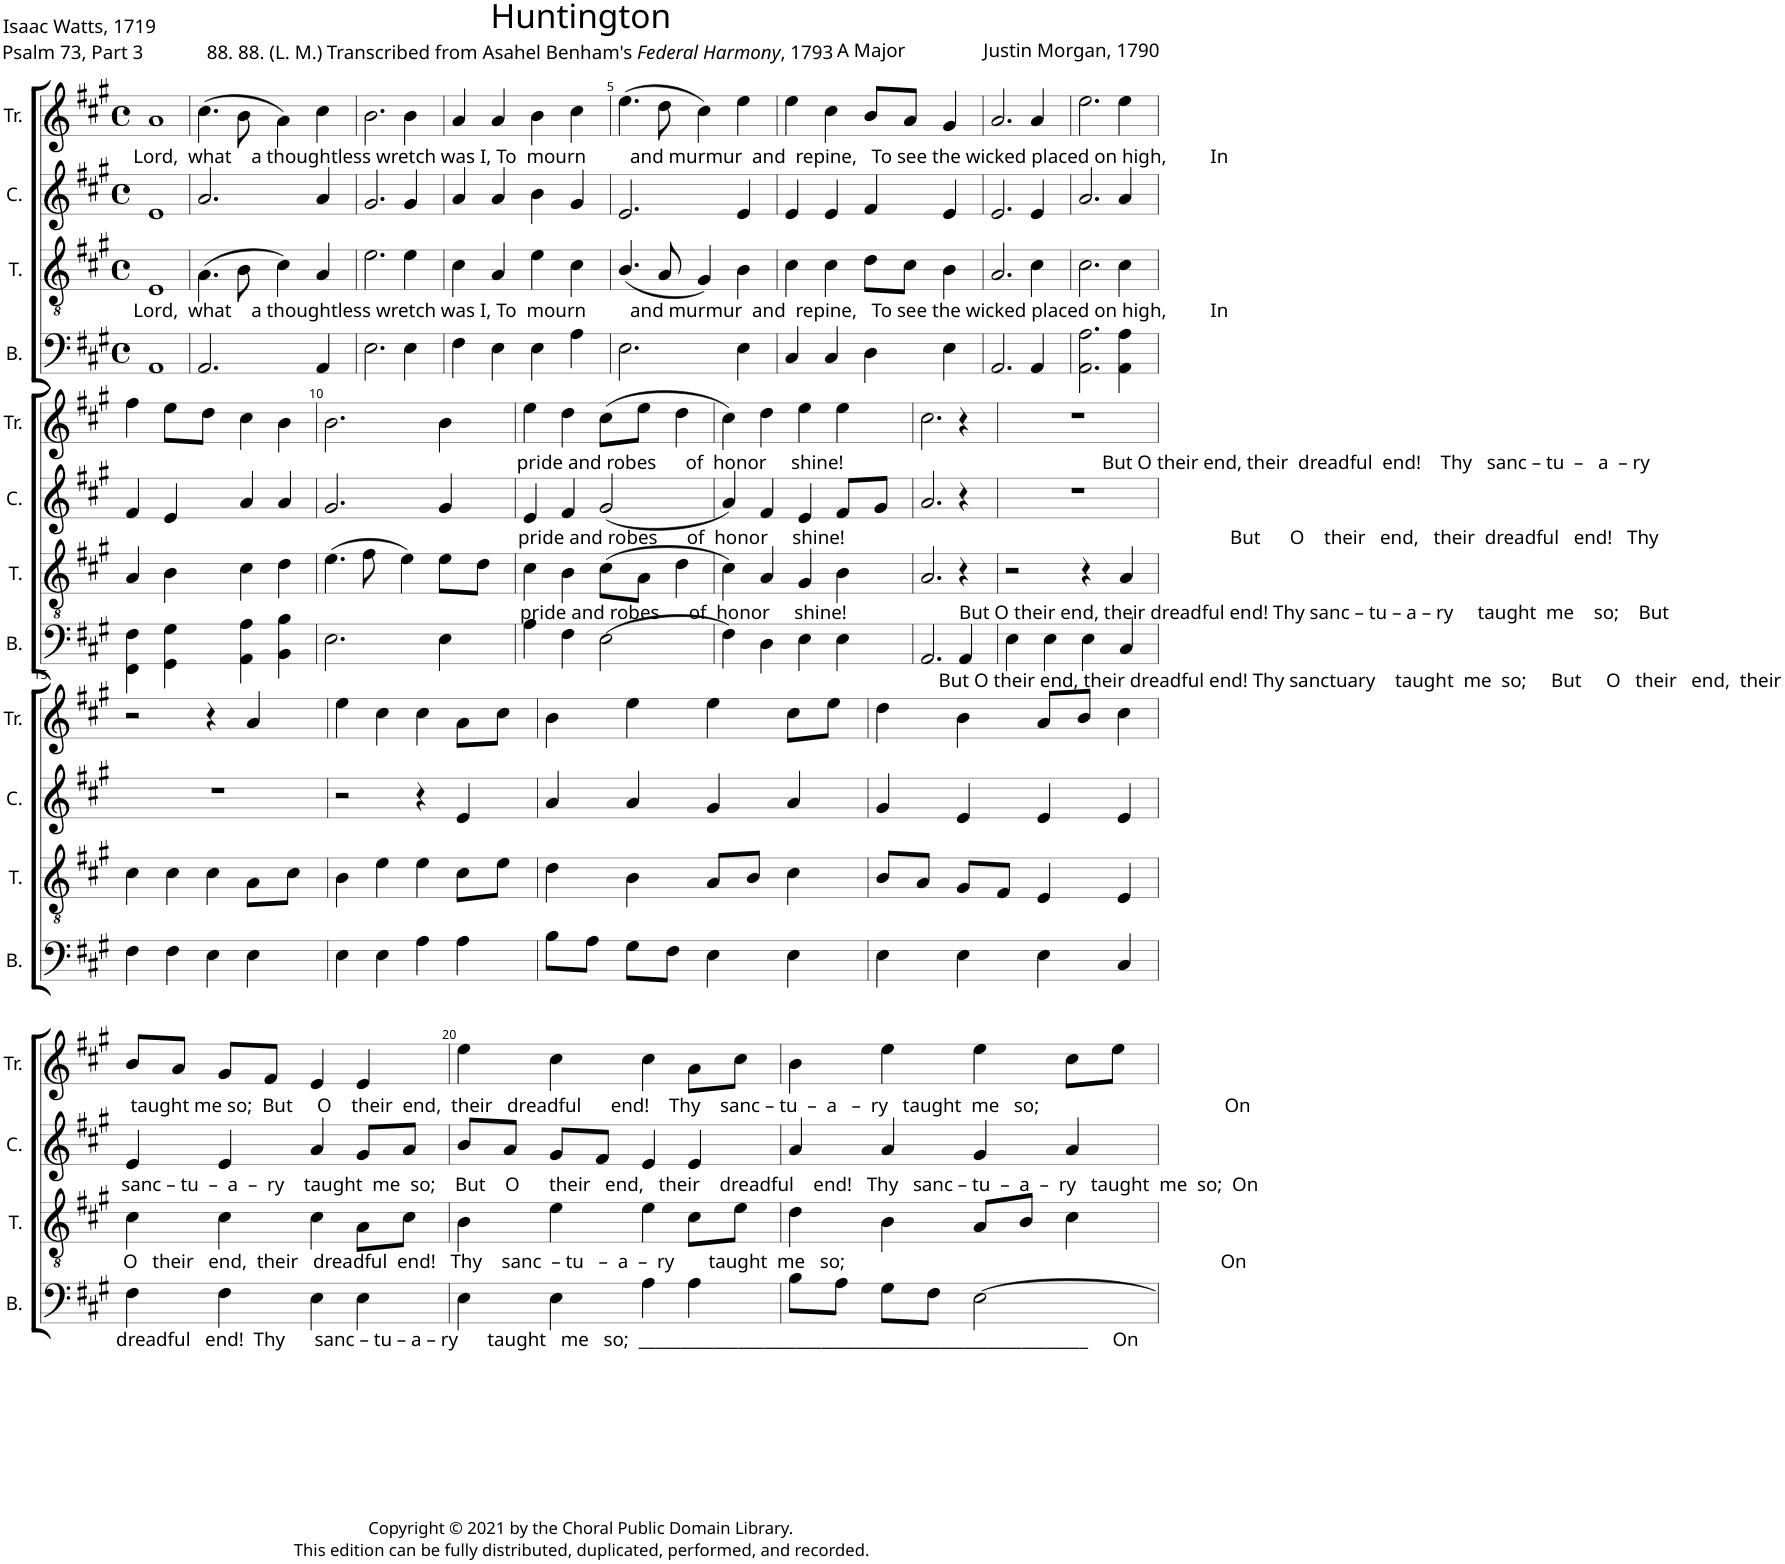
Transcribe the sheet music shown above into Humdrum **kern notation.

**kern	**kern	**kern	**kern
*part4	*part3	*part2	*part1
*staff4	*staff3	*staff2	*staff1
*I"B.	*I"T.	*I"C.	*I"Tr.
*I'B.	*I'T.	*I'C.	*I'Tr.
*clefF4	*clefGv2	*clefG2	*clefG2
*k[f#c#g#]	*k[f#c#g#]	*k[f#c#g#]	*k[f#c#g#]
*M4/4	*M4/4	*M4/4	*M4/4
*met(c)	*met(c)	*met(c)	*met(c)
=1	=1	=1	=1
!	!	!	!LO:TX:b:t=Lord,  what    a thoughtless wretch was I, To  mourn         and murmur  and  repine,   To see the wicked placed on high,         In
!	!LO:TX:b:t=Lord,  what    a thoughtless wretch was I, To  mourn         and murmur  and  repine,   To see the wicked placed on high,         In	!	!
1AA	1E	1e	1a
=2	=2	=2	=2
2.AA/	(4.A\	2.a/	(4.cc#\
.	8B\	.	8b\
.	4c#\)	.	4a\)
4AA/	4A/	4a/	4cc#\
=3	=3	=3	=3
2.E\	2.e\	2.g#/	2.b\
4E\	4e\	4g#/	4b\
=4	=4	=4	=4
4F#\	4c#\	4a/	4a/
4E\	4A/	4a/	4a/
4E\	4e\	4b\	4b\
4A\	4c#\	4g#/	4cc#\
=5	=5	=5	=5
2.E\	(4.B/	2.e/	(4.ee\
.	8A/	.	8dd\
.	4G#/)	.	4cc#\)
4E\	4B\	4e/	4ee\
=6	=6	=6	=6
4C#/	4c#\	4e/	4ee\
4C#/	4c#\	4e/	4cc#\
4D\	8d\L	4f#/	8b/L
.	8c#\J	.	8a/J
4E\	4B\	4e/	4g#/
=7	=7	=7	=7
2.AA/	2.A/	2.e/	2.a/
4AA/	4c#\	4e/	4a/
=8	=8	=8	=8
2.AA\ 2.A\	2.c#\	2.a/	2.ee\
4AA\ 4A\	4c#\	4a/	4ee\
!!LO:LB:g=z
=9	=9	=9	=9
4FF#\ 4F#\	4A/	4f#/	4ff#\
4GG#\ 4G#\	4B\	4e/	8ee\L
.	.	.	8dd\J
4AA\ 4A\	4c#\	4a/	4cc#\
4BB\ 4B\	4d\	4a/	4b\
=10	=10	=10	=10
2.E\	(4.e\	2.g#/	2.b\
.	8f#\	.	.
.	4e\)	.	.
4E\	8e\L	4g#/	4b\
.	8d\J	.	.
=11	=11	=11	=11
!	!	!	!LO:TX:b:t=pride and robes      of  honor     shine!                                                     But O their end, their  dreadful  end!    Thy   sanc – tu  –   a  – ry
!	!	!LO:TX:b:t=pride and robes      of  honor     shine!                                                                               But      O    their   end,   their  dreadful   end!   Thy	!
!	!LO:TX:b:t=pride and robes      of  honor     shine!                       But O their end, their dreadful end! Thy sanc – tu – a – ry     taught  me    so;    But	!	!
4A\	4c#\	4e/	4ee\
4F#\	4B\	4f#/	4dd\
(2E\	(8c#\L	(2g#/	(8cc#\L
.	8A\J	.	8ee\J
.	4d\	.	4dd\
=12	=12	=12	=12
4F#\)	4c#\)	4a/)	4cc#\)
4D\	4A/	4f#/	4dd\
4E\	4G#/	4e/	4ee\
4E\	4B\	8f#/L	4ee\
.	.	8g#/J	.
=13	=13	=13	=13
2.AA/	2.A/	2.a/	2.cc#\
!LO:TX:b:t=But O their end, their dreadful end! Thy sanctuary    taught  me  so;     But     O   their   end,  their	!	!	!
4AA/	4r	4r	4r
=14	=14	=14	=14
4E\	2r	1r	1r
4E\	.	.	.
4E\	4r	.	.
4C#/	4A/	.	.
!!LO:LB:g=z
=15	=15	=15	=15
4F#\	4c#\	1r	2r
4F#\	4c#\	.	.
4E\	4c#\	.	4r
4E\	8A\L	.	4a/
.	8c#\J	.	.
=16	=16	=16	=16
4E\	4B\	2r	4ee\
4E\	4e\	.	4cc#\
4A\	4e\	4r	4cc#\
4A\	8c#\L	4e/	8a\L
.	8e\J	.	8cc#\J
=17	=17	=17	=17
8B\L	4d\	4a/	4b\
8A\J	.	.	.
8G#\L	4B\	4a/	4ee\
8F#\J	.	.	.
4E\	8A/L	4g#/	4ee\
.	8B/J	.	.
4E\	4c#\	4a/	8cc#\L
.	.	.	8ee\J
=18	=18	=18	=18
4E\	8B/L	4g#/	4dd\
.	8A/J	.	.
4E\	8G#/L	4e/	4b\
.	8F#/J	.	.
4E\	4E/	4e/	8a/L
.	.	.	8b/J
4C#/	4E/	4e/	4cc#\
!!LO:LB:g=z
=19	=19	=19	=19
!	!	!	!LO:TX:b:t=taught me so;  But     O    their  end,  their   dreadful      end!    Thy    sanc – tu  –  a   –  ry   taught  me   so;                                      On
!	!	!LO:TX:b:t=sanc – tu  –  a  –  ry    taught  me  so;    But    O      their   end,   their    dreadful    end!   Thy   sanc – tu  –  a  –  ry   taught  me  so;  On	!
!	!LO:TX:b:t=O   their   end,  their   dreadful  end!   Thy    sanc  – tu   –  a  –  ry       taught  me   so;                                                                             On	!	!
!LO:TX:b:t=dreadful   end!  Thy      sanc – tu – a – ry      taught   me   so;  ______________________________________________________     On	!	!	!
4F#\	4c#\	4e/	8b/L
.	.	.	8a/J
4F#\	4c#\	4e/	8g#/L
.	.	.	8f#/J
4E\	4c#\	4a/	4e/
4E\	8A\L	8g#/L	4e/
.	8c#\J	8a/J	.
=20	=20	=20	=20
4E\	4B\	8b/L	4ee\
.	.	8a/J	.
4E\	4e\	8g#/L	4cc#\
.	.	8f#/J	.
4A\	4e\	4e/	4cc#\
4A\	8c#\L	4e/	8a\L
.	8e\J	.	8cc#\J
=21	=21	=21	=21
8B\L	4d\	4a/	4b\
8A\J	.	.	.
8G#\L	4B\	4a/	4ee\
8F#\J	.	.	.
[2E\	8A/L	4g#/	4ee\
.	8B/J	.	.
.	4c#\	4a/	8cc#\L
.	.	.	8ee\J
=	=	=	=
*-	*-	*-	*-
